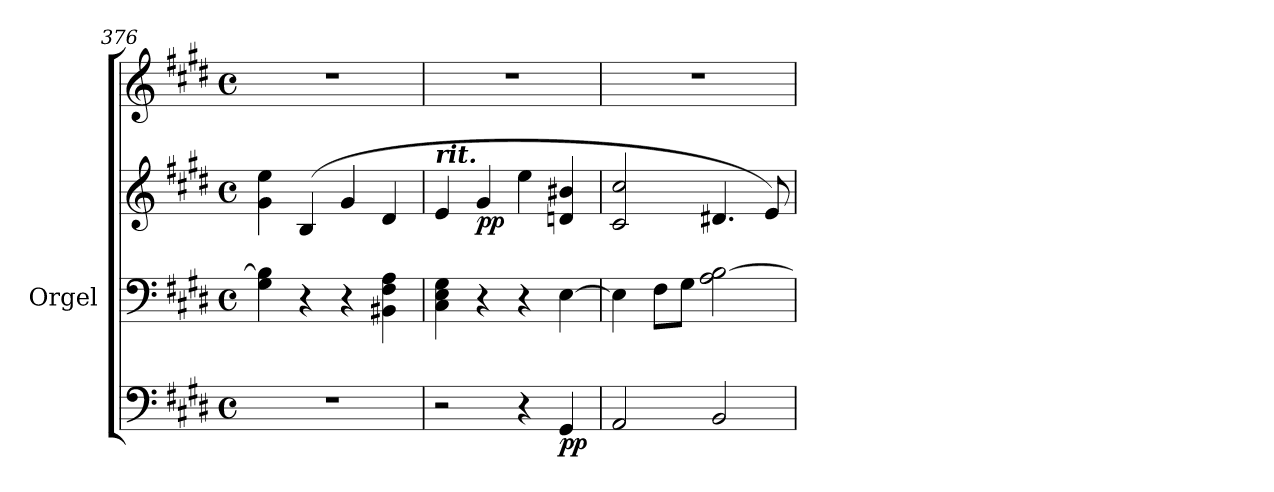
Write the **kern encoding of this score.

**kern	**dynam	**kern	**kern	**dynam	**kern
*part3	*part3	*part2	*part2	*part2	*part1
*staff4	*staff4	*staff3	*staff2	*staff2/3	*staff1
*	*	*I"Orgel	*	*	*
*	*	*I'Org.	*	*	*
*clefF4	*	*clefF4	*clefG2	*	*clefG2
*k[f#c#g#d#]	*	*k[f#c#g#d#]	*k[f#c#g#d#]	*	*k[f#c#g#d#]
*E:	*	*E:	*E:	*	*E:
*M4/4	*	*M4/4	*M4/4	*	*M4/4
*met(c)	*	*met(c)	*met(c)	*	*met(c)
=376	=376	=376	=376	=376	=376
1r	.	4G#\ 4B\]	4g#\ 4ee\	.	1r
.	.	4r	(4B/	.	.
.	.	4r	4g#/	.	.
.	.	4BB#X\ 4F#\ 4A\	4d#/	.	.
=377	=377	=377	=377	=377	=377
!	!	!	!LO:TX:a:Bi:t=rit.	!	!
2r	.	4C#\ 4E\ 4G#\	4e/	.	1r
!	!	!	!	!LO:DY:b	!
.	.	4r	4g#/	pp	.
4r	.	4r	4ee\	.	.
!	!LO:DY:b	!	!	!	!
4GG#/	pp	[4E\	4dn/ 4b#X/	.	.
=378	=378	=378	=378	=378	=378
2AA/	.	4E\]	2c#/ 2cc#/	.	1r
.	.	8F#\L	.	.	.
.	.	8G#\J	.	.	.
2BB/	.	2A\ [2B\	4.d#X/	.	.
.	.	.	8e/)	.	.
=	=	=	=	=	=
*-	*-	*-	*-	*-	*-
